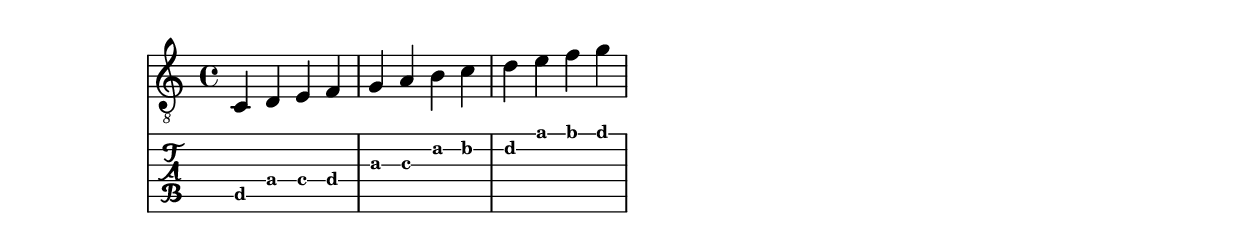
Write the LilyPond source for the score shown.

% Do not edit this file; it is automatically
% generated from Documentation/snippets/new
% This file is in the public domain.
%% Note: this file works from version 2.13.36
\version "2.13.36"

\header {
%% Translation of GIT committish: a874fda3641c9e02f61be5c41b215b8304b8ed00
  texidoces = "
La tablatura se puede formatear utilizando letras en lugar de números.

"

  doctitlees = "Formateado de tablaturas con letras"

  lsrtags = "staff-notation, fretted-strings"

  texidoc = "
Tablature can be formatted using letters instead of numbers.

"
  doctitle = "Letter tablature formatting"
} % begin verbatim


music = \relative c {
  c4 d e f
  g4 a b c
  d4 e f g
}

<<
  \new Staff {
    \clef "G_8"
    \music
  }
  \new TabStaff \with {
    tablatureFormat = #fret-letter-tablature-format
  }
  {
    \music
  }
>>
